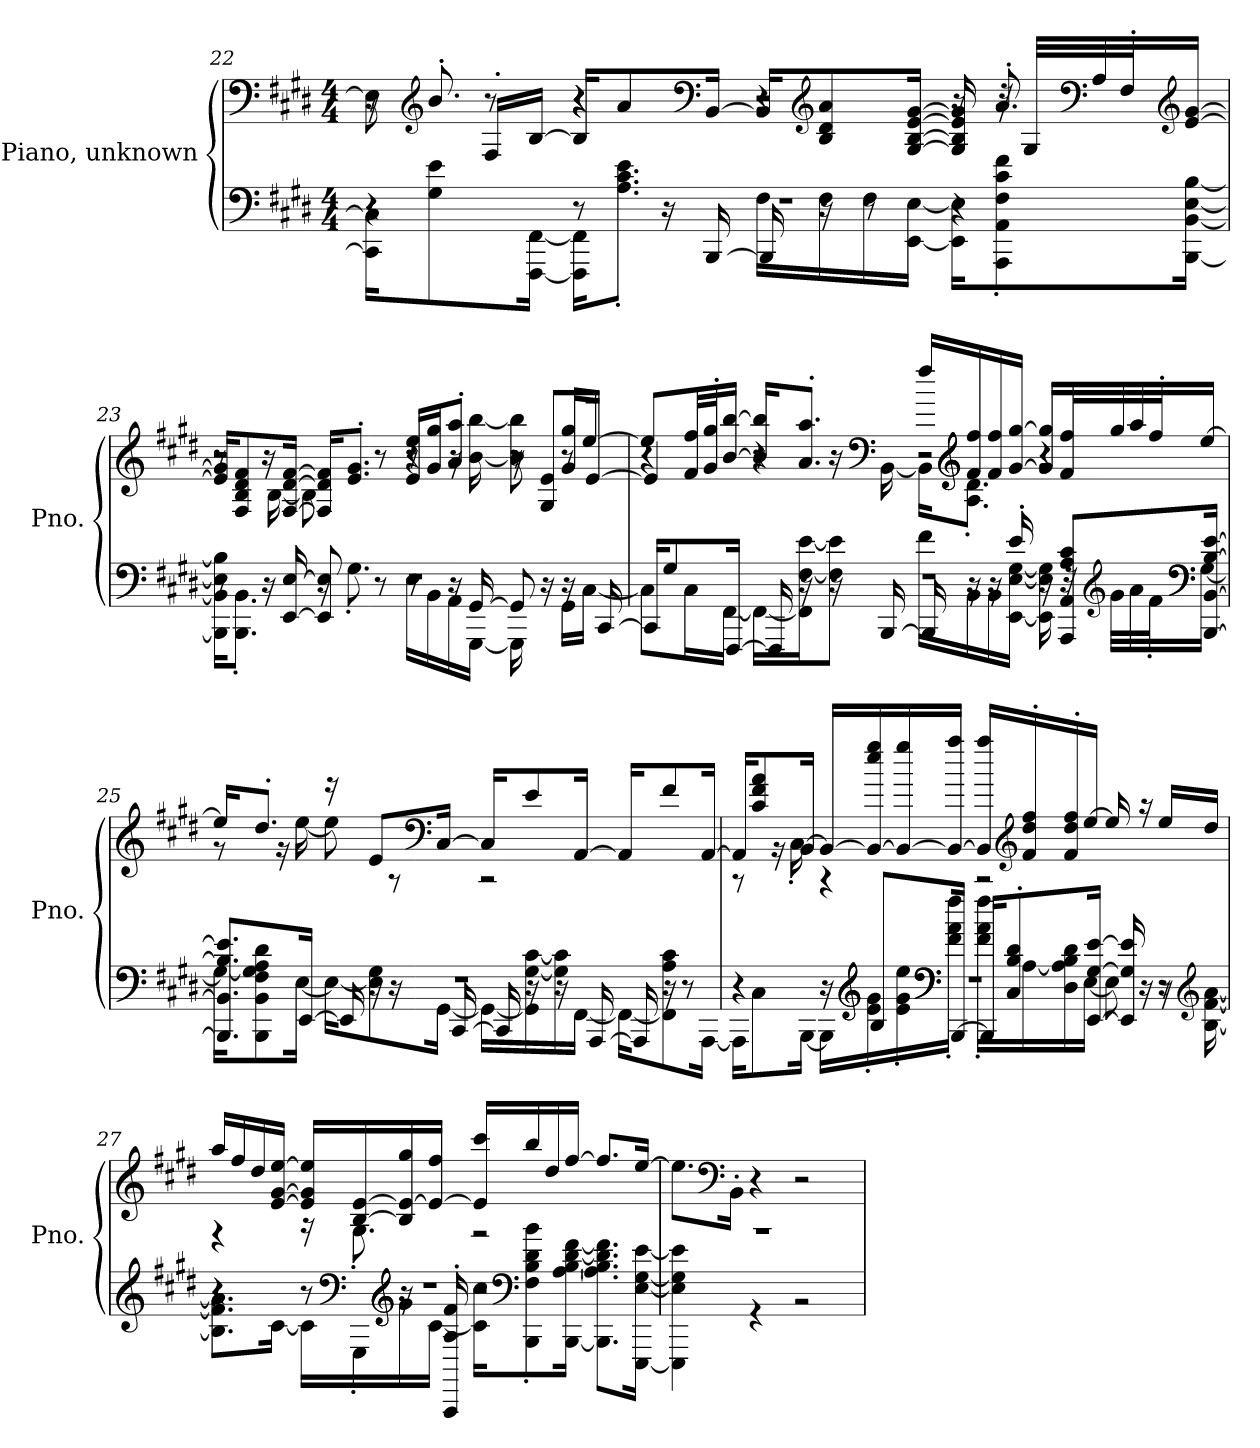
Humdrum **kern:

**kern	**kern
*part1	*part1
*staff2	*staff1
*I"Piano, unknown	*
*I'Pno.	*
!!LO:LB:g=z
*clefF4	*clefF4
*k[f#c#g#d#]	*k[f#c#g#d#]
*M4/4	*M4/4
=22	=22
*^	*^
*	*^	*	*^
1r	16CC#\] 16C#\]KL	4r	8r	8E\]	16r
*	*	*	*clefG2	*	*
.	8G#\ 8e\	.	.	.	8.b'/
.	.	.	16F#'/LL	8r	.
.	[16FFF#\ [16FF#\Jk	.	[16B/JJ	.	.
.	16FFF#\] 16FF#\]KL	8r	16B/KL]	4r	4r
.	8.A\' 8.c#\' 8.e\'J	.	8a/	.	.
.	.	16r	.	.	.
*	*	*	*clefF4	*	*
.	.	[16BBB/	[16BB/Jk	.	.
.	16F#\LL	16BBB/]	16BB/KL]	2r	4r
*	*	*	*clefG2	*	*
.	16F#\	16r	8B/ 8d#/ 8a/	.	.
.	16F#\	8r	.	.	.
.	[16EE\ [16E\JJ	.	[16G#/ [16B/ [16e/ [16g#/Jk	.	.
.	16EE\] 16E\]KL	4r	16G#/] 16B/] 16e/] 16g#/]	.	16r
.	8AAA\' 8AA\' 8F#\' 8c#\' 8f#\'	.	32r	.	8.a'/
.	.	.	32G#/LLL	.	.
*	*	*	*clefF4	*	*
.	.	.	32A/	.	.
.	.	.	32F#'/J	.	.
*	*	*	*clefG2	*	*
.	[16BBB\ [16BB\ [16E\ [16B\Jk	.	[16e/ [16g#/JJ	.	.
!!LO:LB:g=z	!!	!!
=23	=23	=23	=23	=23	=23
1r	16BBB\] 16BB\] 16E\] 16B\]KL	8r	16e/] 16g#/]KL	8r	2r
.	8.BBB\' 8.BB\'J	.	8F#/ 8B/ 8d#/ 8f#/	.	.
.	.	16r	.	16r	.
.	.	[16EE/ [16E/	[16F#/ [16d#/ [16f#/Jk	[16B\	.
.	16r	8EE/] 8E/]	16F#/] 16d#/] 16f#/]KL	8B\]	.
.	8.G#'\	.	8.e/' 8.g#/'J	.	.
.	.	8r	.	8r	.
.	16E\LL	8r	16e/ 16ee/LL	8r	4r
.	16BB\	.	16g#/ 16gg#/J	.	.
.	16AA\	16r	8a/' 8aa/'J	16r	.
.	[16GGG#\JJ	[16GG#/	.	[16b\ [16bb\	.
.	16GGG#\]	8GG#/]	8r	8b\] 8bb\]	16r
.	16r	.	.	.	8G#/ 8e/L
.	16GG#\LL	16r	16g#/ 16gg#/LL	8r	.
.	[16C#\JJ	[16CC#/	[16ee/JJ	.	[16e/Jk
!!LO:LB:g=z	!!	!!
=24	=24	=24	=24	=24	=24
1r	8C#\L]	16CC#/KL]	8ee/L]	4r	4e/]
.	.	8G#/	.	.	.
.	16C#\L	.	32f#/ 32ff#/LL	.	.
.	.	.	32g#/' 32gg#/'J	.	.
.	[16FF#\JJ	[16FFF#/Jk	[16b/ [16bb/JJ	.	.
.	16FF#\LL_	16FFF#/]	16b/] 16bb/]KL	8r	4r
.	16FF#\] [16F#\ [16e\J	16r	8.a/' 8.aa/'J	.	.
.	8F#\] 8e\]J	16r	.	16r	.
*	*	*	*clefF4	*	*
.	.	[16BBB/	.	[16BB\	.
.	16f#\LL	16BBB/]	16ff#/LL	16BB\KL]	2r
*	*	*	*clefG2	*	*
.	16BB\	16r	16f#/ 16ff#/	8.A\' 8.d#\'J	.
.	16BB\	16r	16f#/ 16ff#/	.	.
.	[16EE\ [16E\ [16G#\JJ	16e'/	[16g#/ [16gg#/JJ	.	.
.	16EE\] 16E\] 16G#\]	16r	16g#/] 16gg#/]LL	4r	.
.	32r	8AAA/ 8AA/ 8A/ 8c#/L	32f#/ 32ff#/L	.	.
*clefG2	*	*	*	*	*
.	32g#\LLL	.	32gg#/	.	.
.	32a\	.	32aa/	.	.
.	32f#'\J	.	32ff#'/J	.	.
*clefF4	*	*	*	*	*
.	[16G#\JJ	[16BBB/ [16BB/ [16B/ [16e/Jk	[16ee/JJ	.	.
*	*	*	*	*v	*v
!!LO:LB:g=z
=25	=25	=25	=25	=25
1r	16G#\KL_	8.BBB/] 8.BB/] 8.B/] 8.e/]L	16ee/KL]	8r
.	8BBB\ 8BB\ 8F#\ 8G#\] 8A\ 8d#\	.	8.dd#'/J	.
.	.	.	.	16r
.	[16E\Jk	[16EE/Jk	.	[16ee\
.	16E\KL_	16EE/]	16r	8ee\]
.	8E\] 8G#\	16r	8e/L	.
.	.	16r	.	8r
*	*	*	*clefF4	*
.	[16GG#\Jk	[16CC#/	[16C#/Jk	.
.	16GG#\LL_	16CC#/]	16C#/KL]	2r
.	16GG#\] [16G#\ [16c#\	16r	8e/	.
.	16G#\] 16c#\]	16r	.	.
.	[16FF#\JJ	[16AAA/	[16AA/Jk	.
.	16FF#\KL_	16AAA/]	16AA/KL]	.
.	8FF#\] 8A\ 8c#\	16r	8f#/	.
.	.	8r	.	.
.	[16AAA\Jk	.	[16AA/Jk	.
!!LO:PB:g=z	!!
=26	=26	=26	=26	=26
1r	16AAA\KL]	4r	16AA/KL]	8r
.	8C#\	.	8c#/ 8f#/ 8a/	.
.	.	.	.	16r
.	[16BBB\Jk	.	[16BB/Jk	16C#'\
.	16BBB\LL]	16r	16BB/LL_	4r
*clefG2	*	*	*	*
.	16e\' 16g#\'	8B/L	16BB/_ 16ee/ 16gg#/	.
.	16e\' 16g#\' 16ee\'	.	16BB/_ 16gg#/	.
*clefF4	*	*	*	*
.	16f#\' 16a\' 16ff#\'JJ	[16BBB/Jk	16BB/_ 16aa/JJ	.
.	16f#\' 16a\' 16ff#\'LL	16BBB/KL]	16BB/] 16aa/LL	2r
*	*	*	*clefG2	*
.	[16A\	8C#/' 8B/' 8d#/'	16f#/' 16dd#/' 16ff#/'	.
.	16D#\ 16A\] 16B\ 16d#\	.	16f#/' 16dd#/' 16ff#/'	.
.	[16E\JJ	[16EE/ [16G#/ [16e/Jk	[16ee/JJ	.
.	8E\]	16EE/] 16G#/] 16e/]	16ee/]	.
.	.	16r	16r	.
.	16r	8r	16ee/LL	.
*clefG2	*	*	*	*
.	[16B\ [16f#\ [16a\	.	16dd#/JJ	.
!!LO:LB:g=z	!!
=27	=27	=27	=27	=27
1r	8.B\] 8.f#\] 8.a\]L	4r	16aa/LL	4r
.	.	.	16ff#/	.
.	.	.	16dd#/	.
.	[16c#\Jk	.	[16e/ [16g#/ [16ee/JJ	.
.	16c#\LL]	8r	16e/] 16g#/] 16ee/]LL	16r
*clefF4	*	*	*	*
.	16GGG#'\	.	[16B/ [16e/	8.G#'\
*clefG2	*	*	*	*
.	16g#\	16r	16B/] 16e/_ 16gg#/	.
.	[16c#\JJ	16AAA/' 16A/' 16f#/'	16e/_ 16ff#/JJ	.
.	16c#\] 16cc#\KL	2r	16e/] 16ccc#/LL	2r
*clefF4	*	*	*	*
.	8BBB\' 8F#\' 8B\' 8d#\' 8b\'	.	16bb/	.
.	.	.	16dd#/	.
.	[16BBB\ [16A\ [16B\ [16d#\ [16f#\Jk	.	[16ff#/JJ	.
.	8.BBB\] 8.A\] 8.B\] 8.d#\] 8.f#\]L	.	8.ff#/L]	.
.	[16EEE\ [16E\ [16G#\ [16e\Jk	.	[16ee/Jk	.
*	*v	*v	*	*
*	*	*v	*v
=28	=28	=28
1r	4EEE\] 4E\] 4G#\] 4e\]	8.ee\L]
*	*	*clefF4
.	.	16BB'\Jk
.	4r	4r
.	2r	2r
*v	*v	*
=	=
*-	*-
